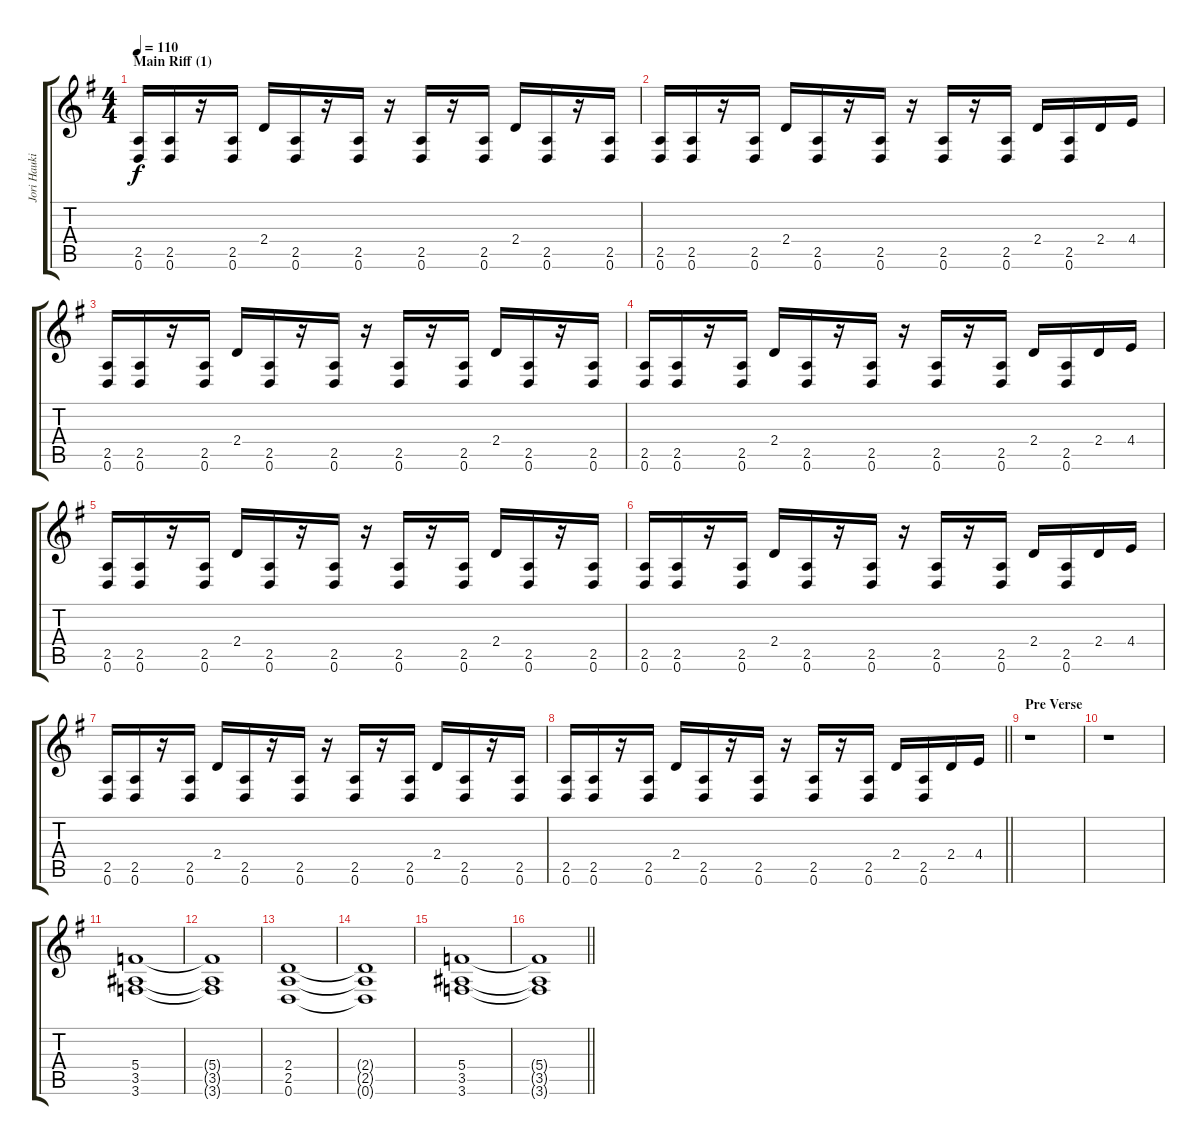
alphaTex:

\track ("Jori Haukio (guitar)" "Jori Hauki") {instrument distortionguitar}
\staff {score tabs}
\tuning (D4 A3 F3 C3 G2 D2) {hide}
\ts (4 4)
\section ("" "Main Riff (1)")
\tempo 110
\clef g2
\ks eminor
(2.5 0.6).16{dy f instrument distortionguitar} (2.5 0.6).16 r.16 (2.5 0.6).16 2.4.16 (2.5 0.6).16 r.16 (2.5 0.6).16 r.16 (2.5 0.6).16 r.16 (2.5 0.6).16 2.4.16 (2.5 0.6).16 r.16 (2.5 0.6).16 |
(2.5 0.6).16 (2.5 0.6).16 r.16 (2.5 0.6).16 2.4.16 (2.5 0.6).16 r.16 (2.5 0.6).16 r.16 (2.5 0.6).16 r.16 (2.5 0.6).16 2.4.16 (2.5 0.6).16 2.4.16 4.4.16 |
(2.5 0.6).16 (2.5 0.6).16 r.16 (2.5 0.6).16 2.4.16 (2.5 0.6).16 r.16 (2.5 0.6).16 r.16 (2.5 0.6).16 r.16 (2.5 0.6).16 2.4.16 (2.5 0.6).16 r.16 (2.5 0.6).16 |
(2.5 0.6).16 (2.5 0.6).16 r.16 (2.5 0.6).16 2.4.16 (2.5 0.6).16 r.16 (2.5 0.6).16 r.16 (2.5 0.6).16 r.16 (2.5 0.6).16 2.4.16 (2.5 0.6).16 2.4.16 4.4.16 |
(2.5 0.6).16 (2.5 0.6).16 r.16 (2.5 0.6).16 2.4.16 (2.5 0.6).16 r.16 (2.5 0.6).16 r.16 (2.5 0.6).16 r.16 (2.5 0.6).16 2.4.16 (2.5 0.6).16 r.16 (2.5 0.6).16 |
(2.5 0.6).16 (2.5 0.6).16 r.16 (2.5 0.6).16 2.4.16 (2.5 0.6).16 r.16 (2.5 0.6).16 r.16 (2.5 0.6).16 r.16 (2.5 0.6).16 2.4.16 (2.5 0.6).16 2.4.16 4.4.16 |
(2.5 0.6).16 (2.5 0.6).16 r.16 (2.5 0.6).16 2.4.16 (2.5 0.6).16 r.16 (2.5 0.6).16 r.16 (2.5 0.6).16 r.16 (2.5 0.6).16 2.4.16 (2.5 0.6).16 r.16 (2.5 0.6).16 |
\barLineRight lightlight
(2.5 0.6).16 (2.5 0.6).16 r.16 (2.5 0.6).16 2.4.16 (2.5 0.6).16 r.16 (2.5 0.6).16 r.16 (2.5 0.6).16 r.16 (2.5 0.6).16 2.4.16 (2.5 0.6).16 2.4.16 4.4.16 |
\section ("" "Pre Verse")
r.1 |
r.1 |
(5.4 3.5 3.6).1 |
(5.4{t} 3.5{t} 3.6{t}).1 |
(2.4 2.5 0.6).1 |
(2.4{t} 2.5{t} 0.6{t}).1 |
(5.4 3.5 3.6).1 |
\barLineRight lightlight
(5.4{t} 3.5{t} 3.6{t}).1
